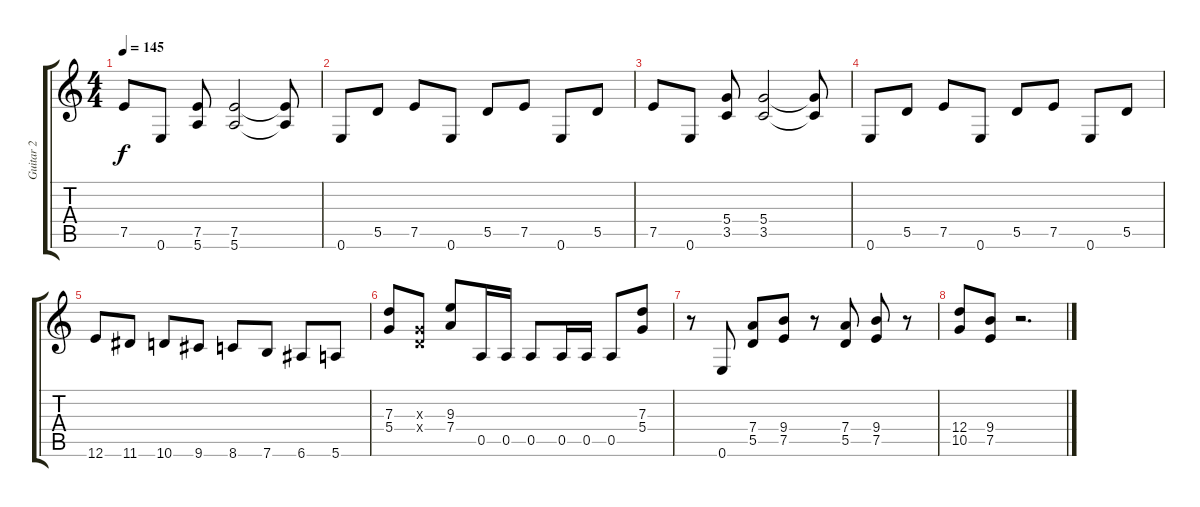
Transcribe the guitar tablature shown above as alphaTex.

\track ("Guitar 2" "Guitar 2") {instrument distortionguitar}
\staff {score tabs}
\tuning (E4 B3 G3 D3 A2 E2) {hide}
\ts (4 4)
\tempo 145
\clef g2
\ks c
7.5.8{dy f} 0.6.8 (7.5 5.6).8 (7.5 5.6).2 (7.5{t} 5.6{t}).8 |
0.6.8 5.5.8 7.5.8 0.6.8 5.5.8 7.5.8 0.6.8 5.5.8 |
7.5.8 0.6.8 (5.4 3.5).8 (5.4 3.5).2 (5.4{t} 3.5{t}).8 |
0.6.8 5.5.8 7.5.8 0.6.8 5.5.8 7.5.8 0.6.8 5.5.8 |
12.6.8 11.6.8 10.6.8 9.6.8 8.6.8 7.6.8 6.6.8 5.6.8 |
(7.3 5.4).8 (0.3{x} 0.4{x}).8 (9.3 7.4).8 0.5.16 0.5.16 0.5.8 0.5.16 0.5.16 0.5.8 (7.3 5.4).8 |
r.8 0.6.8 (7.4 5.5).8 (9.4 7.5).8 r.8 (7.4 5.5).8 (9.4 7.5).8 r.8 |
(12.4 10.5).8 (9.4 7.5).8 r.2{d}
